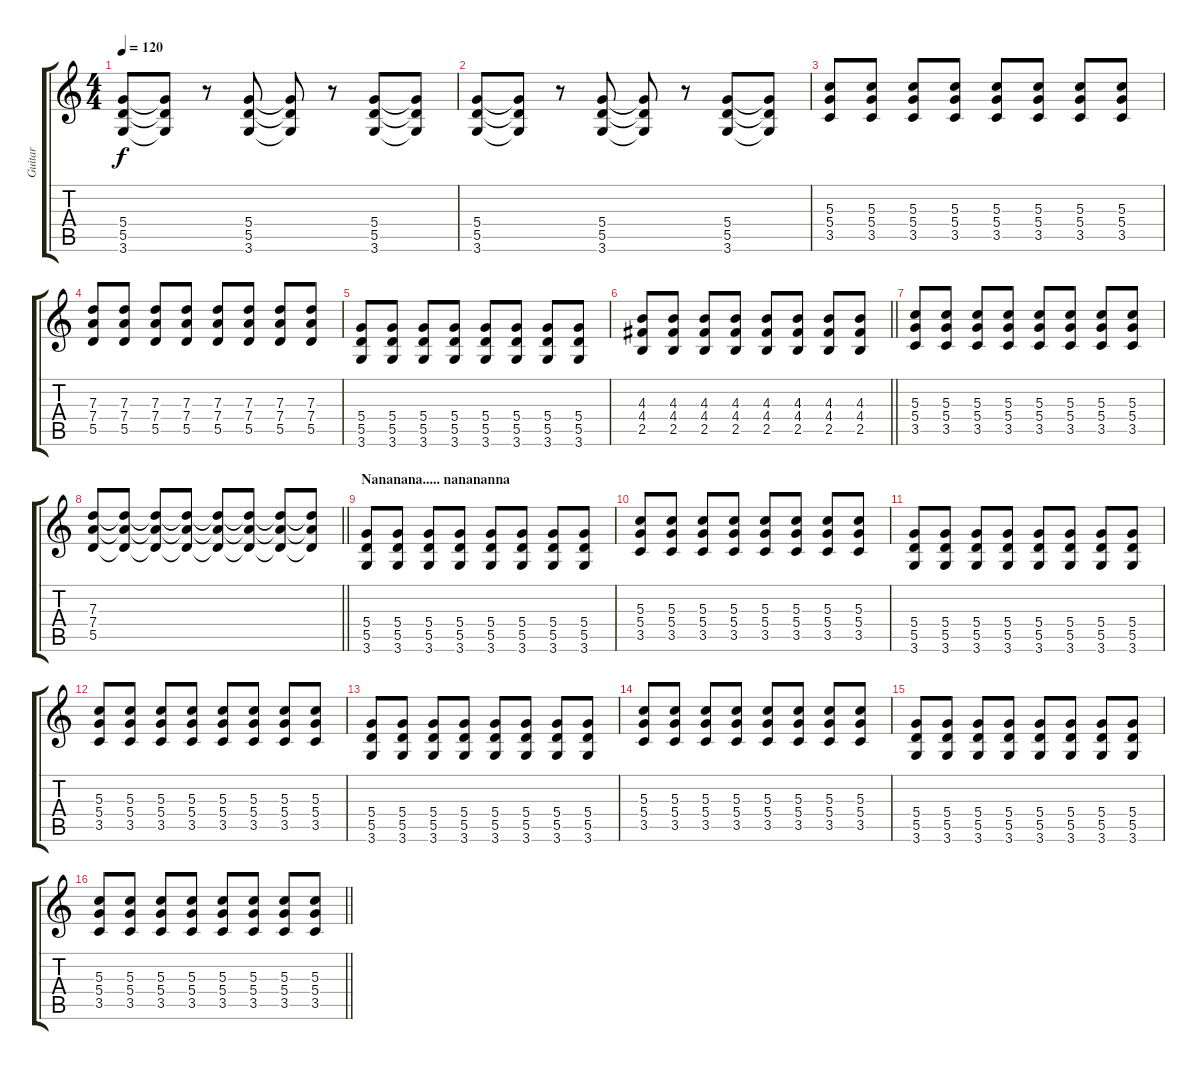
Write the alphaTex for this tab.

\track ("Guitar" "Guitar") {instrument distortionguitar}
\staff {score tabs}
\tuning (E4 B3 G3 D3 A2 E2) {hide}
\ts (4 4)
\tempo 120
\clef g2
\ks c
(5.4 5.5 3.6).8{dy f} (5.4{t} 5.5{t} 3.6{t}).8 r.8 (5.4 5.5 3.6).8 (5.4{t} 5.5{t} 3.6{t}).8 r.8 (5.4 5.5 3.6).8 (5.4{t} 5.5{t} 3.6{t}).8 |
(5.4 5.5 3.6).8 (5.4{t} 5.5{t} 3.6{t}).8 r.8 (5.4 5.5 3.6).8 (5.4{t} 5.5{t} 3.6{t}).8 r.8 (5.4 5.5 3.6).8 (5.4{t} 5.5{t} 3.6{t}).8 |
(5.3 5.4 3.5).8 (5.3 5.4 3.5).8 (5.3 5.4 3.5).8 (5.3 5.4 3.5).8 (5.3 5.4 3.5).8 (5.3 5.4 3.5).8 (5.3 5.4 3.5).8 (5.3 5.4 3.5).8 |
(7.3 7.4 5.5).8 (7.3 7.4 5.5).8 (7.3 7.4 5.5).8 (7.3 7.4 5.5).8 (7.3 7.4 5.5).8 (7.3 7.4 5.5).8 (7.3 7.4 5.5).8 (7.3 7.4 5.5).8 |
(5.4 5.5 3.6).8 (5.4 5.5 3.6).8 (5.4 5.5 3.6).8 (5.4 5.5 3.6).8 (5.4 5.5 3.6).8 (5.4 5.5 3.6).8 (5.4 5.5 3.6).8 (5.4 5.5 3.6).8 |
\barLineRight lightlight
(4.3 4.4 2.5).8 (4.3 4.4 2.5).8 (4.3 4.4 2.5).8 (4.3 4.4 2.5).8 (4.3 4.4 2.5).8 (4.3 4.4 2.5).8 (4.3 4.4 2.5).8 (4.3 4.4 2.5).8 |
(5.3 5.4 3.5).8 (5.3 5.4 3.5).8 (5.3 5.4 3.5).8 (5.3 5.4 3.5).8 (5.3 5.4 3.5).8 (5.3 5.4 3.5).8 (5.3 5.4 3.5).8 (5.3 5.4 3.5).8 |
\barLineRight lightlight
(7.3 7.4 5.5).8 (7.3{t} 7.4{t} 5.5{t}).8 (7.3{t} 7.4{t} 5.5{t}).8 (7.3{t} 7.4{t} 5.5{t}).8 (7.3{t} 7.4{t} 5.5{t}).8 (7.3{t} 7.4{t} 5.5{t}).8 (7.3{t} 7.4{t} 5.5{t}).8 (7.3{t} 7.4{t} 5.5{t}).8 |
\section ("" "Nananana..... nanananna")
(5.4 5.5 3.6).8 (5.4 5.5 3.6).8 (5.4 5.5 3.6).8 (5.4 5.5 3.6).8 (5.4 5.5 3.6).8 (5.4 5.5 3.6).8 (5.4 5.5 3.6).8 (5.4 5.5 3.6).8 |
(5.3 5.4 3.5).8 (5.3 5.4 3.5).8 (5.3 5.4 3.5).8 (5.3 5.4 3.5).8 (5.3 5.4 3.5).8 (5.3 5.4 3.5).8 (5.3 5.4 3.5).8 (5.3 5.4 3.5).8 |
(5.4 5.5 3.6).8 (5.4 5.5 3.6).8 (5.4 5.5 3.6).8 (5.4 5.5 3.6).8 (5.4 5.5 3.6).8 (5.4 5.5 3.6).8 (5.4 5.5 3.6).8 (5.4 5.5 3.6).8 |
(5.3 5.4 3.5).8 (5.3 5.4 3.5).8 (5.3 5.4 3.5).8 (5.3 5.4 3.5).8 (5.3 5.4 3.5).8 (5.3 5.4 3.5).8 (5.3 5.4 3.5).8 (5.3 5.4 3.5).8 |
(5.4 5.5 3.6).8 (5.4 5.5 3.6).8 (5.4 5.5 3.6).8 (5.4 5.5 3.6).8 (5.4 5.5 3.6).8 (5.4 5.5 3.6).8 (5.4 5.5 3.6).8 (5.4 5.5 3.6).8 |
(5.3 5.4 3.5).8 (5.3 5.4 3.5).8 (5.3 5.4 3.5).8 (5.3 5.4 3.5).8 (5.3 5.4 3.5).8 (5.3 5.4 3.5).8 (5.3 5.4 3.5).8 (5.3 5.4 3.5).8 |
(5.4 5.5 3.6).8 (5.4 5.5 3.6).8 (5.4 5.5 3.6).8 (5.4 5.5 3.6).8 (5.4 5.5 3.6).8 (5.4 5.5 3.6).8 (5.4 5.5 3.6).8 (5.4 5.5 3.6).8 |
\barLineRight lightlight
(5.3 5.4 3.5).8 (5.3 5.4 3.5).8 (5.3 5.4 3.5).8 (5.3 5.4 3.5).8 (5.3 5.4 3.5).8 (5.3 5.4 3.5).8 (5.3 5.4 3.5).8 (5.3{sl} 5.4{sl} 3.5{sl}).8{volume 0}
